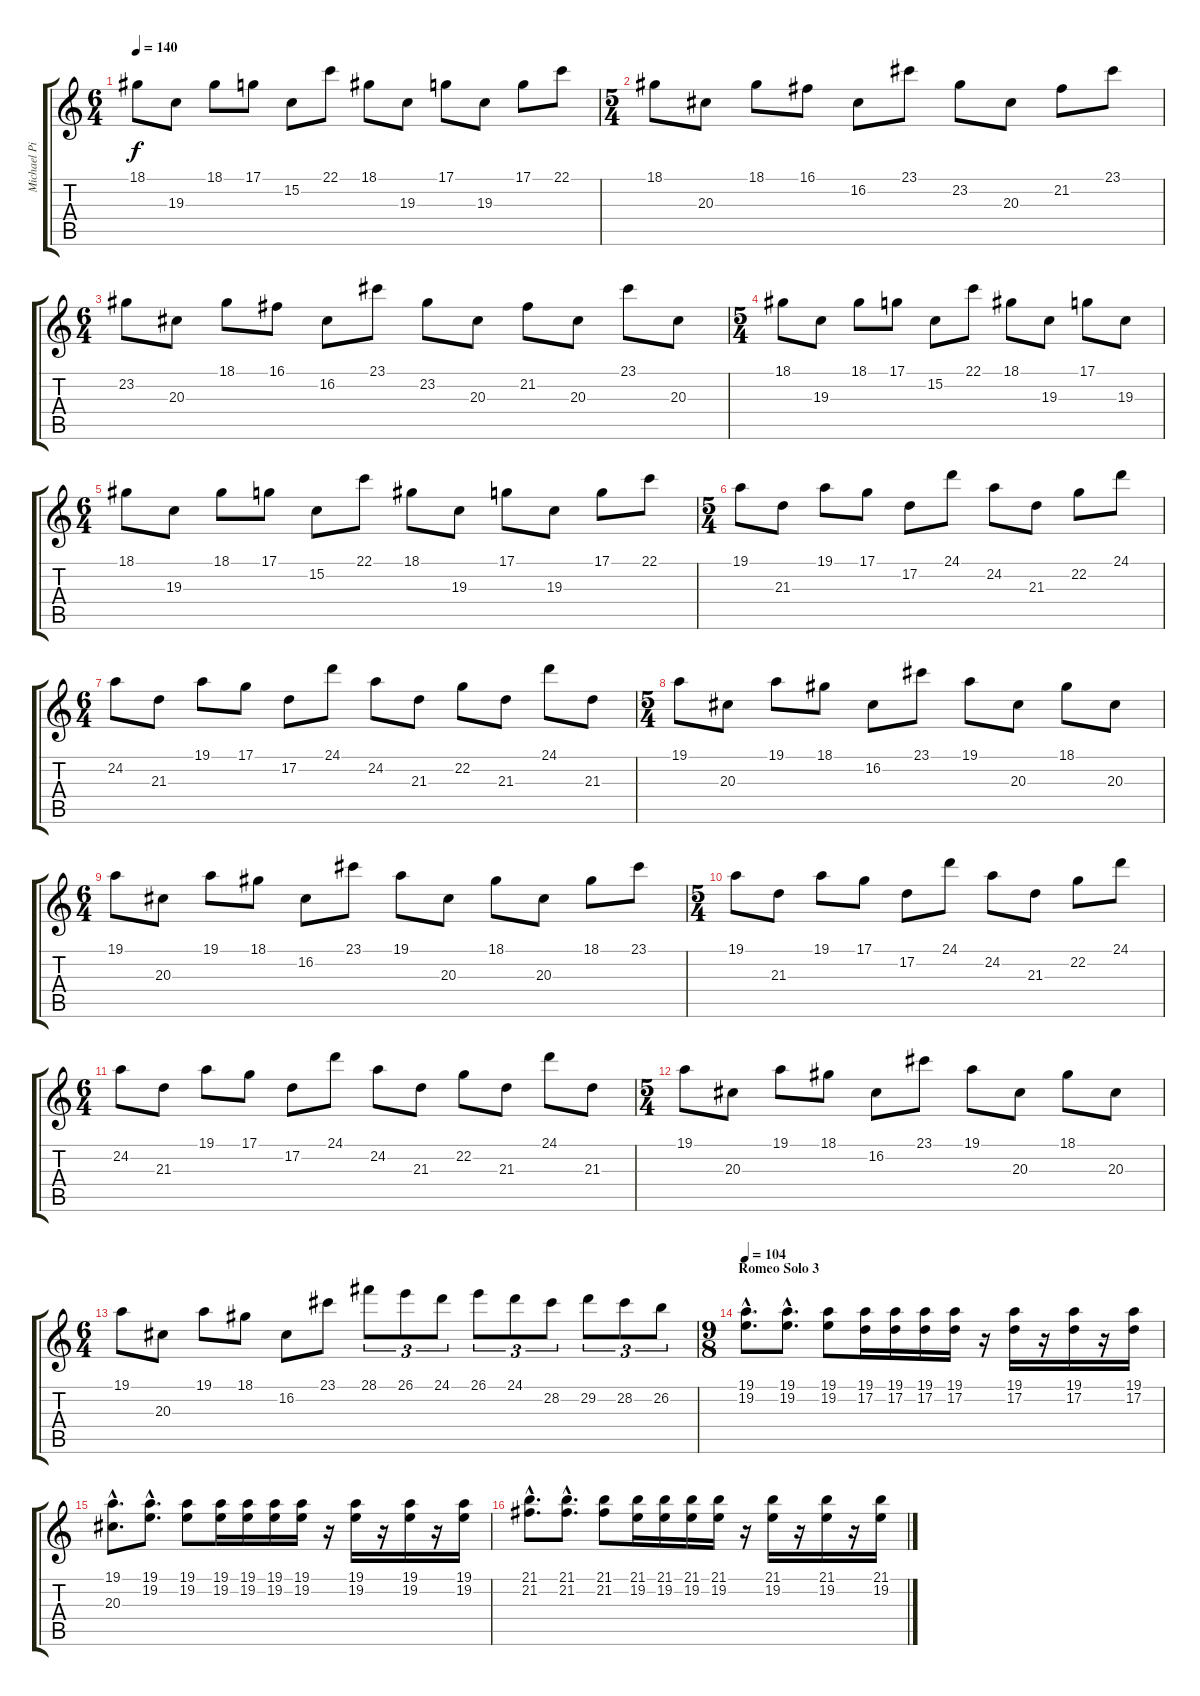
\track ("Michael Pinella" "Michael Pi") {instrument electricpiano2}
\staff {score tabs}
\tuning (D4 A3 F3 C3 G2 D2) {hide}
\ts (6 4)
\tempo 140
\clef g2
\ks c
18.1.8{dy f} 19.3.8 18.1.8 17.1.8 15.2.8 22.1.8 18.1.8 19.3.8 17.1.8 19.3.8 17.1.8 22.1.8 |
\ts (5 4)
18.1.8 20.3.8 18.1.8 16.1.8 16.2.8 23.1.8 23.2.8 20.3.8 21.2.8 23.1.8 |
\ts (6 4)
23.2.8 20.3.8 18.1.8 16.1.8 16.2.8 23.1.8 23.2.8 20.3.8 21.2.8 20.3.8 23.1.8 20.3.8 |
\ts (5 4)
18.1.8 19.3.8 18.1.8 17.1.8 15.2.8 22.1.8 18.1.8 19.3.8 17.1.8 19.3.8 |
\ts (6 4)
18.1.8 19.3.8 18.1.8 17.1.8 15.2.8 22.1.8 18.1.8 19.3.8 17.1.8 19.3.8 17.1.8 22.1.8 |
\ts (5 4)
19.1.8 21.3.8 19.1.8 17.1.8 17.2.8 24.1.8 24.2.8 21.3.8 22.2.8 24.1.8 |
\ts (6 4)
24.2.8 21.3.8 19.1.8 17.1.8 17.2.8 24.1.8 24.2.8 21.3.8 22.2.8 21.3.8 24.1.8 21.3.8 |
\ts (5 4)
19.1.8 20.3.8 19.1.8 18.1.8 16.2.8 23.1.8 19.1.8 20.3.8 18.1.8 20.3.8 |
\ts (6 4)
19.1.8 20.3.8 19.1.8 18.1.8 16.2.8 23.1.8 19.1.8 20.3.8 18.1.8 20.3.8 18.1.8 23.1.8 |
\ts (5 4)
19.1.8 21.3.8 19.1.8 17.1.8 17.2.8 24.1.8 24.2.8 21.3.8 22.2.8 24.1.8 |
\ts (6 4)
24.2.8 21.3.8 19.1.8 17.1.8 17.2.8 24.1.8 24.2.8 21.3.8 22.2.8 21.3.8 24.1.8 21.3.8 |
\ts (5 4)
19.1.8 20.3.8 19.1.8 18.1.8 16.2.8 23.1.8 19.1.8 20.3.8 18.1.8 20.3.8 |
\ts (6 4)
19.1.8 20.3.8 19.1.8 18.1.8 16.2.8 23.1.8 28.1.8{tu (3 2)} 26.1.8{tu (3 2)} 24.1.8{tu (3 2)} 26.1.8{tu (3 2)} 24.1.8{tu (3 2)} 28.2.8{tu (3 2)} 29.2.8{tu (3 2)} 28.2.8{tu (3 2)} 26.2.8{tu (3 2)} |
\ts (9 8)
\section ("" "Romeo Solo 3")
\tempo 104
(19.1{hac} 19.2{hac}).8{d} (19.1{hac} 19.2{hac}).8{d} (19.1 19.2).8 (19.1 17.2).16 (19.1 17.2).16 (19.1 17.2).16 (19.1 17.2).16 r.16 (19.1 17.2).16 r.16 (19.1 17.2).16 r.16 (19.1 17.2).16 |
(19.1{hac} 20.3{hac}).8{d} (19.1{hac} 19.2{hac}).8{d} (19.1 19.2).8 (19.1 19.2).16 (19.1 19.2).16 (19.1 19.2).16 (19.1 19.2).16 r.16 (19.1 19.2).16 r.16 (19.1 19.2).16 r.16 (19.1 19.2).16 |
(21.1{hac} 21.2{hac}).8{d} (21.1{hac} 21.2{hac}).8{d} (21.1 21.2).8 (21.1 19.2).16 (21.1 19.2).16 (21.1 19.2).16 (21.1 19.2).16 r.16 (21.1 19.2).16 r.16 (21.1 19.2).16 r.16 (21.1 19.2).16
